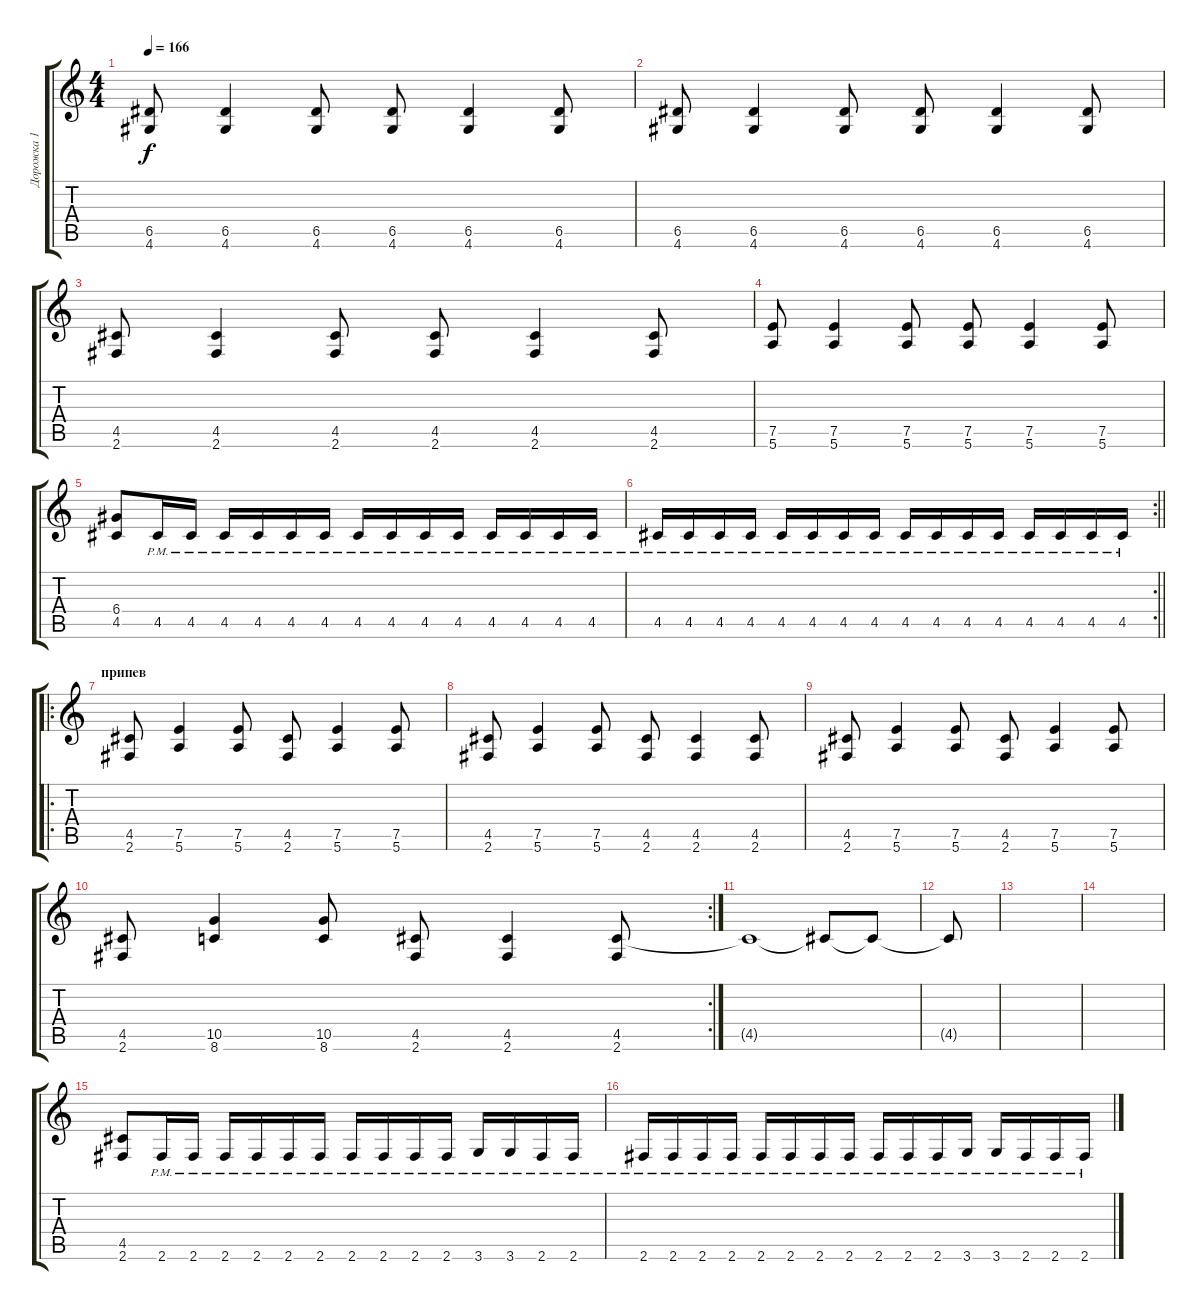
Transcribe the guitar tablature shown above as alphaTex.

\track ("Дорожка 1" "Дорожка 1") {instrument distortionguitar}
\staff {score tabs}
\tuning (E4 B3 G3 D3 A2 E2) {hide}
\ts (4 4)
\tempo 166
\clef g2
\ks c
(6.5 4.6).8{dy f} (6.5 4.6).4 (6.5 4.6).8 (6.5 4.6).8 (6.5 4.6).4 (6.5 4.6).8 |
(6.5 4.6).8 (6.5 4.6).4 (6.5 4.6).8 (6.5 4.6).8 (6.5 4.6).4 (6.5 4.6).8 |
(4.5 2.6).8 (4.5 2.6).4 (4.5 2.6).8 (4.5 2.6).8 (4.5 2.6).4 (4.5 2.6).8 |
(7.5 5.6).8 (7.5 5.6).4 (7.5 5.6).8 (7.5 5.6).8 (7.5 5.6).4 (7.5 5.6).8 |
(6.4 4.5).8 4.5{pm}.16 4.5{pm}.16 4.5{pm}.16 4.5{pm}.16 4.5{pm}.16 4.5{pm}.16 4.5{pm}.16 4.5{pm}.16 4.5{pm}.16 4.5{pm}.16 4.5{pm}.16 4.5{pm}.16 4.5{pm}.16 4.5{pm}.16 |
\rc 2
\barLineRight lightlight
4.5{pm}.16 4.5{pm}.16 4.5{pm}.16 4.5{pm}.16 4.5{pm}.16 4.5{pm}.16 4.5{pm}.16 4.5{pm}.16 4.5{pm}.16 4.5{pm}.16 4.5{pm}.16 4.5{pm}.16 4.5{pm}.16 4.5{pm}.16 4.5{pm}.16 4.5{pm}.16 |
\ro
\section ("" "припев")
(4.5 2.6).8 (7.5 5.6).4 (7.5 5.6).8 (4.5 2.6).8 (7.5 5.6).4 (7.5 5.6).8 |
(4.5 2.6).8 (7.5 5.6).4 (7.5 5.6).8 (4.5 2.6).8 (4.5 2.6).4 (4.5 2.6).8 |
(4.5 2.6).8 (7.5 5.6).4 (7.5 5.6).8 (4.5 2.6).8 (7.5 5.6).4 (7.5 5.6).8 |
\rc 2
(4.5 2.6).8 (10.5 8.6).4 (10.5 8.6).8 (4.5 2.6).8 (4.5 2.6).4 (4.5 2.6).8 |
4.5{t}.1 4.5{t}.8 4.5{t}.8 |
4.5{t}.8 |
|
|
(4.5 2.6).8 2.6{pm}.16 2.6{pm}.16 2.6{pm}.16 2.6{pm}.16 2.6{pm}.16 2.6{pm}.16 2.6{pm}.16 2.6{pm}.16 2.6{pm}.16 2.6{pm}.16 3.6{pm}.16 3.6{pm}.16 2.6{pm}.16 2.6{pm}.16 |
2.6{pm}.16 2.6{pm}.16 2.6{pm}.16 2.6{pm}.16 2.6{pm}.16 2.6{pm}.16 2.6{pm}.16 2.6{pm}.16 2.6{pm}.16 2.6{pm}.16 2.6{pm}.16 3.6{pm}.16 3.6{pm}.16 2.6{pm}.16 2.6{pm}.16 2.6{pm}.16
